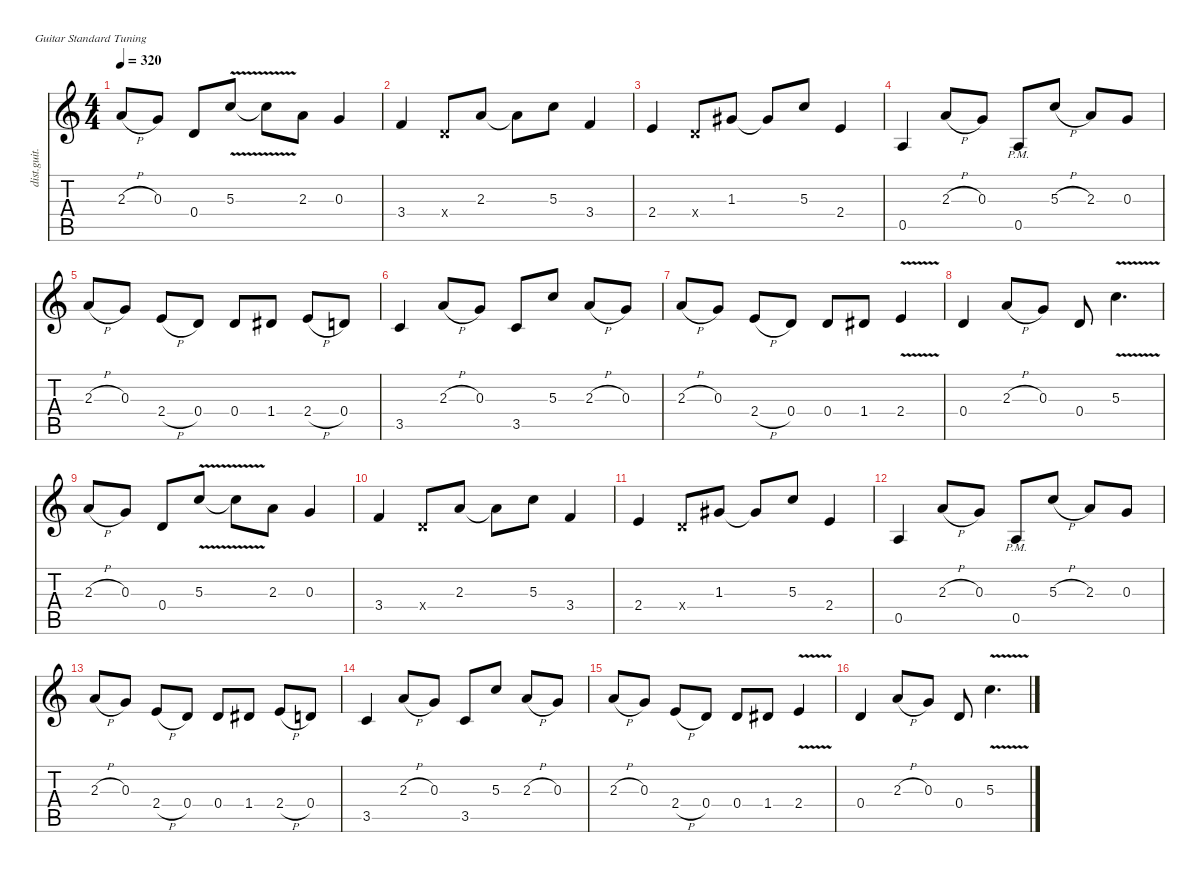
\defaultSystemsLayout 4
\hideDynamics
\bracketExtendMode nobrackets
\track ("Marty Friedman" "dist.guit.") {instrument distortionguitar}
\staff {score tabs}
\tuning (E4 B3 G3 D3 A2 E2)
\ts (4 4)
\tempo 320
\clef g2
\ks c
2.3{h}.8{dy f beam Up} 0.3.8{beam Up} 0.4.8{beam Up} 5.3{v}.8{beam Up} 5.3{v t}.8{beam Down} 2.3.8{beam Down} 0.3.4{beam Up} |
3.4.4{beam Up} 0.4{x}.8{beam Up} 2.3.8{beam Up} 2.3{t}.8{beam Down} 5.3.8{beam Down} 3.4.4{beam Up} |
2.4.4{beam Up} 0.4{x}.8{beam Up} 1.3{acc #}.8{beam Up} 1.3{t acc #}.8{beam Up} 5.3.8{beam Up} 2.4.4{beam Up} |
0.5.4{beam Up} 2.3{h}.8{beam Up} 0.3.8{beam Up} 0.5{pm}.8{beam Up} 5.3{h}.8{beam Up} 2.3.8{beam Up} 0.3.8{beam Up} |
2.3{h}.8{beam Up} 0.3.8{beam Up} 2.4{h}.8{beam Up} 0.4.8{beam Up} 0.4.8{beam Up} 1.4{acc #}.8{beam Up} 2.4{h}.8{beam Up} 0.4.8{beam Up} |
3.5.4{beam Up} 2.3{h}.8{beam Up} 0.3.8{beam Up} 3.5.8{dy mf beam Up} 5.3.8{dy f beam Up} 2.3{h}.8{beam Up} 0.3.8{beam Up} |
2.3{h}.8{beam Up} 0.3.8{beam Up} 2.4{h}.8{beam Up} 0.4.8{beam Up} 0.4.8{beam Up} 1.4{acc #}.8{beam Up} 2.4{v}.4{beam Up} |
0.4.4{beam Up} 2.3{h}.8{beam Up} 0.3.8{beam Up} 0.4.8{beam Up} 5.3{v}.4{d beam Down} |
2.3{h}.8{beam Up} 0.3.8{beam Up} 0.4.8{beam Up} 5.3{v}.8{beam Up} 5.3{v t}.8{beam Down} 2.3.8{beam Down} 0.3.4{beam Up} |
3.4.4{beam Up} 0.4{x}.8{beam Up} 2.3.8{beam Up} 2.3{t}.8{beam Down} 5.3.8{beam Down} 3.4.4{beam Up} |
2.4.4{beam Up} 0.4{x}.8{beam Up} 1.3{acc #}.8{beam Up} 1.3{t acc #}.8{beam Up} 5.3.8{beam Up} 2.4.4{beam Up} |
0.5.4{beam Up} 2.3{h}.8{beam Up} 0.3.8{beam Up} 0.5{pm}.8{beam Up} 5.3{h}.8{beam Up} 2.3.8{beam Up} 0.3.8{beam Up} |
2.3{h}.8{beam Up} 0.3.8{beam Up} 2.4{h}.8{beam Up} 0.4.8{beam Up} 0.4.8{beam Up} 1.4{acc #}.8{beam Up} 2.4{h}.8{beam Up} 0.4.8{beam Up} |
3.5.4{beam Up} 2.3{h}.8{beam Up} 0.3.8{beam Up} 3.5.8{dy mf beam Up} 5.3.8{dy f beam Up} 2.3{h}.8{beam Up} 0.3.8{beam Up} |
2.3{h}.8{beam Up} 0.3.8{beam Up} 2.4{h}.8{beam Up} 0.4.8{beam Up} 0.4.8{beam Up} 1.4{acc #}.8{beam Up} 2.4{v}.4{beam Up} |
0.4.4{beam Up} 2.3{h}.8{beam Up} 0.3.8{beam Up} 0.4.8{beam Up} 5.3{v}.4{d beam Down}
